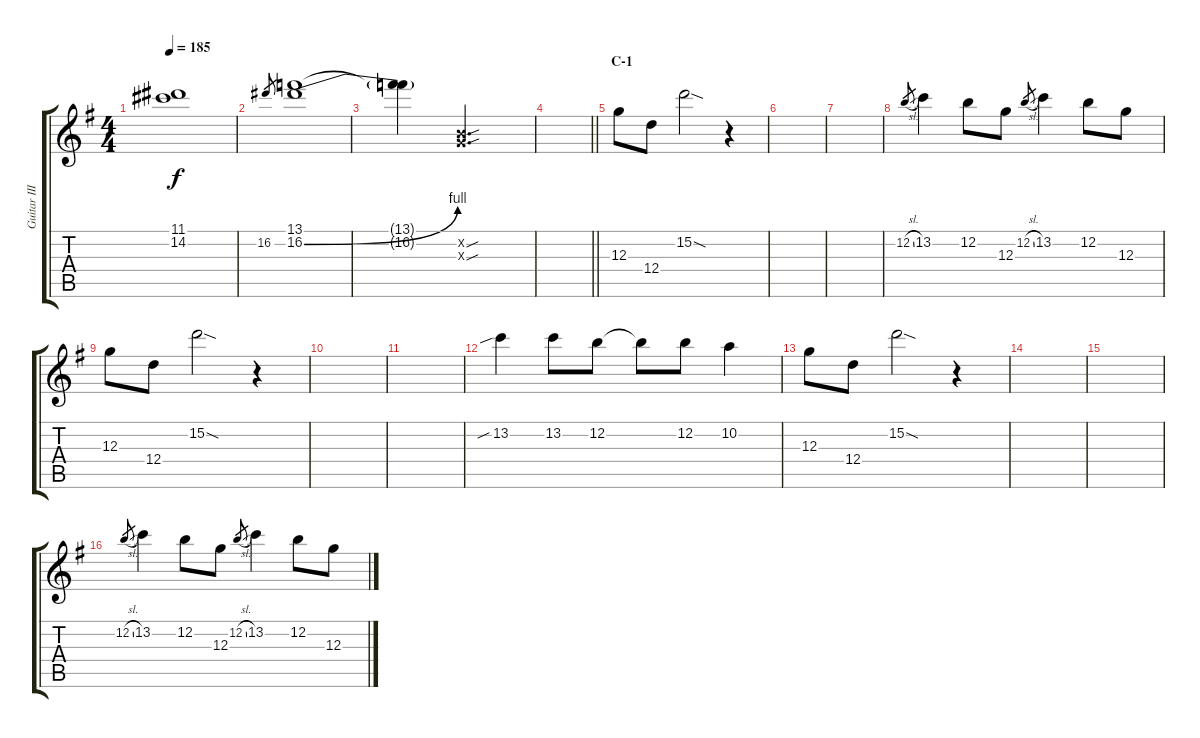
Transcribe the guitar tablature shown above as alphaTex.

\track ("Guitar III" "Guitar III") {instrument distortionguitar}
\staff {score tabs}
\tuning (E4 B3 G3 D3 A2 E2) {hide}
\ts (4 4)
\tempo 185
\clef g2
\ks g
(11.1{t} 14.2{t}).1{dy f} |
16.2.8{gr} (13.1 16.2{be (bend 0 0 60 4)}).1 |
(13.1{t} 16.2{t}).4 (0.2{sou x} 0.3{sou x}).2{d} |
\barLineRight lightlight
|
\section ("" "C-1")
12.3.8 12.4.8 15.2{sod}.2 r.4 |
|
|
12.2{sl}.8{gr} 13.2.4 12.2.8 12.3.8 12.2{sl}.8{gr} 13.2.4 12.2.8 12.3.8 |
12.3.8 12.4.8 15.2{sod}.2 r.4 |
|
|
13.2{sib}.4 13.2.8 12.2.8 12.2{t}.8 12.2.8 10.2.4 |
12.3.8 12.4.8 15.2{sod}.2 r.4 |
|
|
12.2{sl}.8{gr} 13.2.4 12.2.8 12.3.8 12.2{sl}.8{gr} 13.2.4 12.2.8 12.3.8
